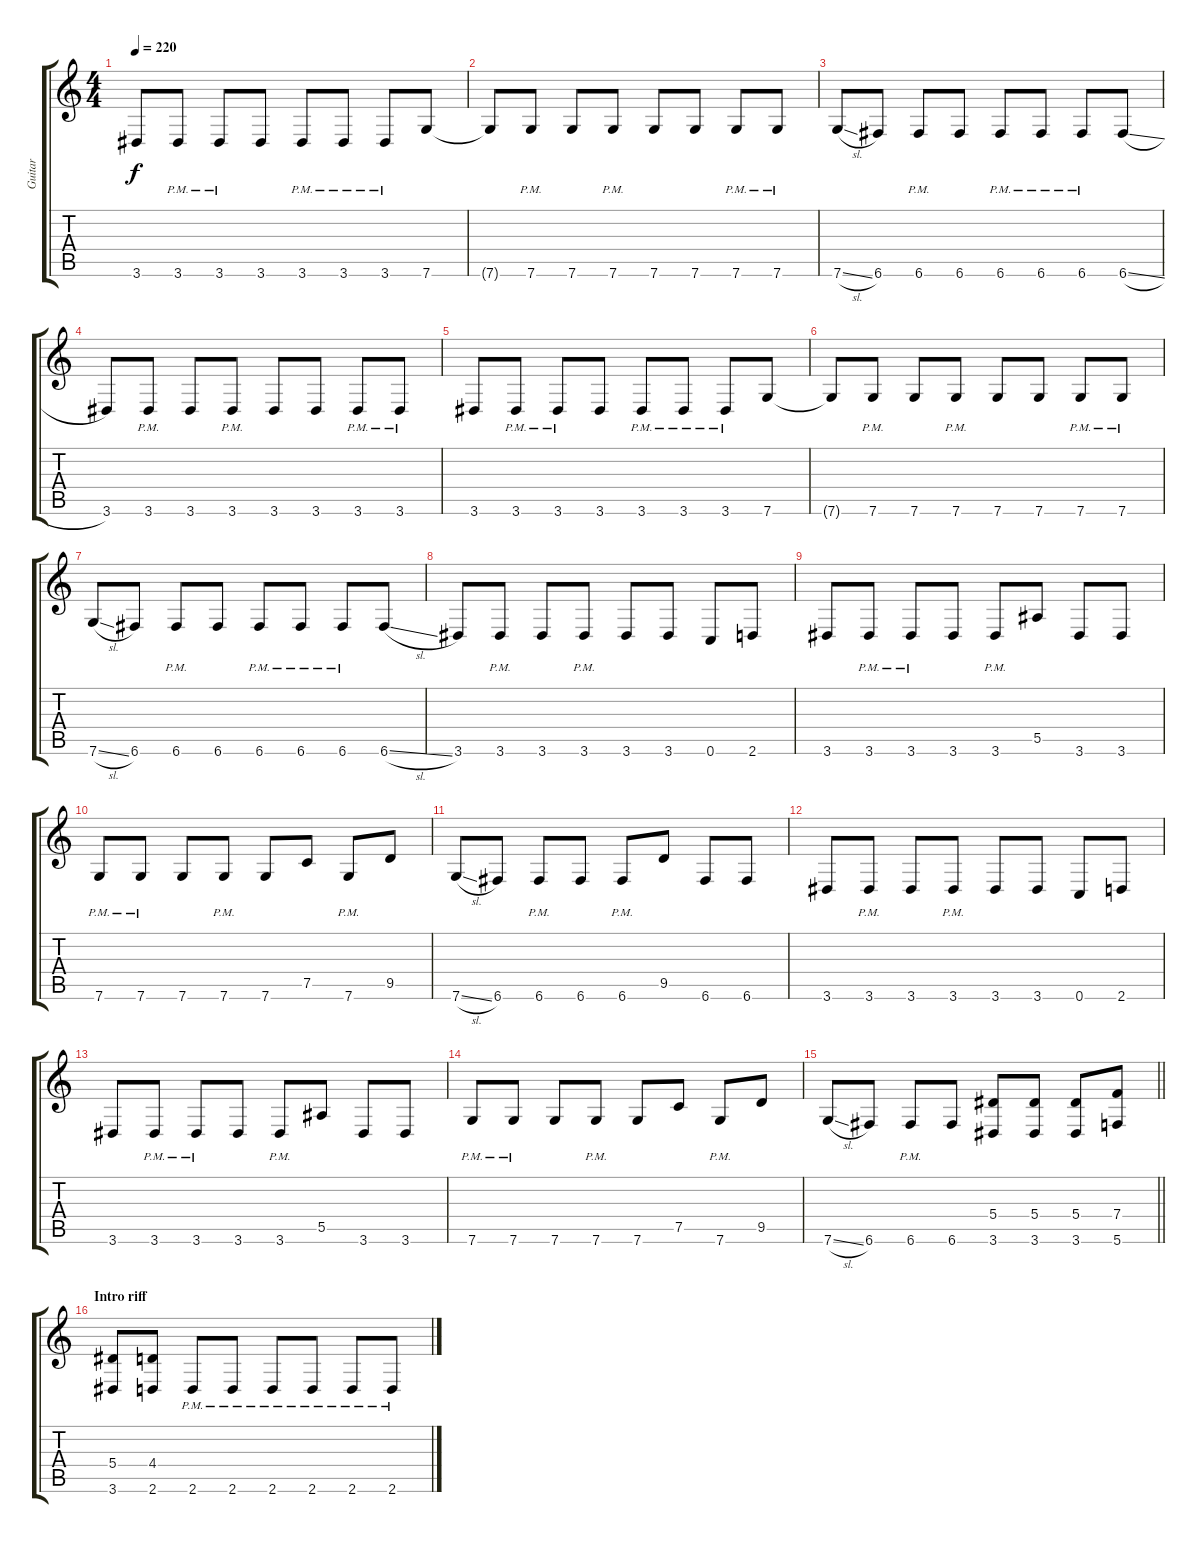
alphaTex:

\track ("Guitar" "Guitar") {instrument distortionguitar}
\staff {score tabs}
\tuning (C4 G3 Eb3 Bb2 F2 C2) {hide}
\ts (4 4)
\tempo 220
\clef g2
\ks c
3.6.8{dy f} 3.6{pm}.8 3.6{pm}.8 3.6.8 3.6{pm}.8 3.6{pm}.8 3.6{pm}.8 7.6.8 |
7.6{t}.8 7.6{pm}.8 7.6.8 7.6{pm}.8 7.6.8 7.6.8 7.6{pm}.8 7.6{pm}.8 |
7.6{sl}.8 6.6.8 6.6{pm}.8 6.6.8 6.6{pm}.8 6.6{pm}.8 6.6{pm}.8 6.6{sl}.8 |
3.6.8 3.6{pm}.8 3.6.8 3.6{pm}.8 3.6.8 3.6.8 3.6{pm}.8 3.6{pm}.8 |
3.6.8 3.6{pm}.8 3.6{pm}.8 3.6.8 3.6{pm}.8 3.6{pm}.8 3.6{pm}.8 7.6.8 |
7.6{t}.8 7.6{pm}.8 7.6.8 7.6{pm}.8 7.6.8 7.6.8 7.6{pm}.8 7.6{pm}.8 |
7.6{sl}.8 6.6.8 6.6{pm}.8 6.6.8 6.6{pm}.8 6.6{pm}.8 6.6{pm}.8 6.6{sl}.8 |
3.6.8 3.6{pm}.8 3.6.8 3.6{pm}.8 3.6.8 3.6.8 0.6.8 2.6.8 |
3.6.8 3.6{pm}.8 3.6{pm}.8 3.6.8 3.6{pm}.8 5.5.8 3.6.8 3.6.8 |
7.6{pm}.8 7.6{pm}.8 7.6.8 7.6{pm}.8 7.6.8 7.5.8 7.6{pm}.8 9.5.8 |
7.6{sl}.8 6.6.8 6.6{pm}.8 6.6.8 6.6{pm}.8 9.5.8 6.6.8 6.6.8 |
3.6.8 3.6{pm}.8 3.6.8 3.6{pm}.8 3.6.8 3.6.8 0.6.8 2.6.8 |
3.6.8 3.6{pm}.8 3.6{pm}.8 3.6.8 3.6{pm}.8 5.5.8 3.6.8 3.6.8 |
7.6{pm}.8 7.6{pm}.8 7.6.8 7.6{pm}.8 7.6.8 7.5.8 7.6{pm}.8 9.5.8 |
\barLineRight lightlight
7.6{sl}.8 6.6.8 6.6{pm}.8 6.6.8 (5.4 3.6).8 (5.4 3.6).8 (5.4 3.6).8 (7.4 5.6).8 |
\section ("" "Intro riff")
(5.4 3.6).8 (4.4 2.6).8 2.6{pm}.8 2.6{pm}.8 2.6{pm}.8 2.6{pm}.8 2.6{pm}.8 2.6{pm}.8
